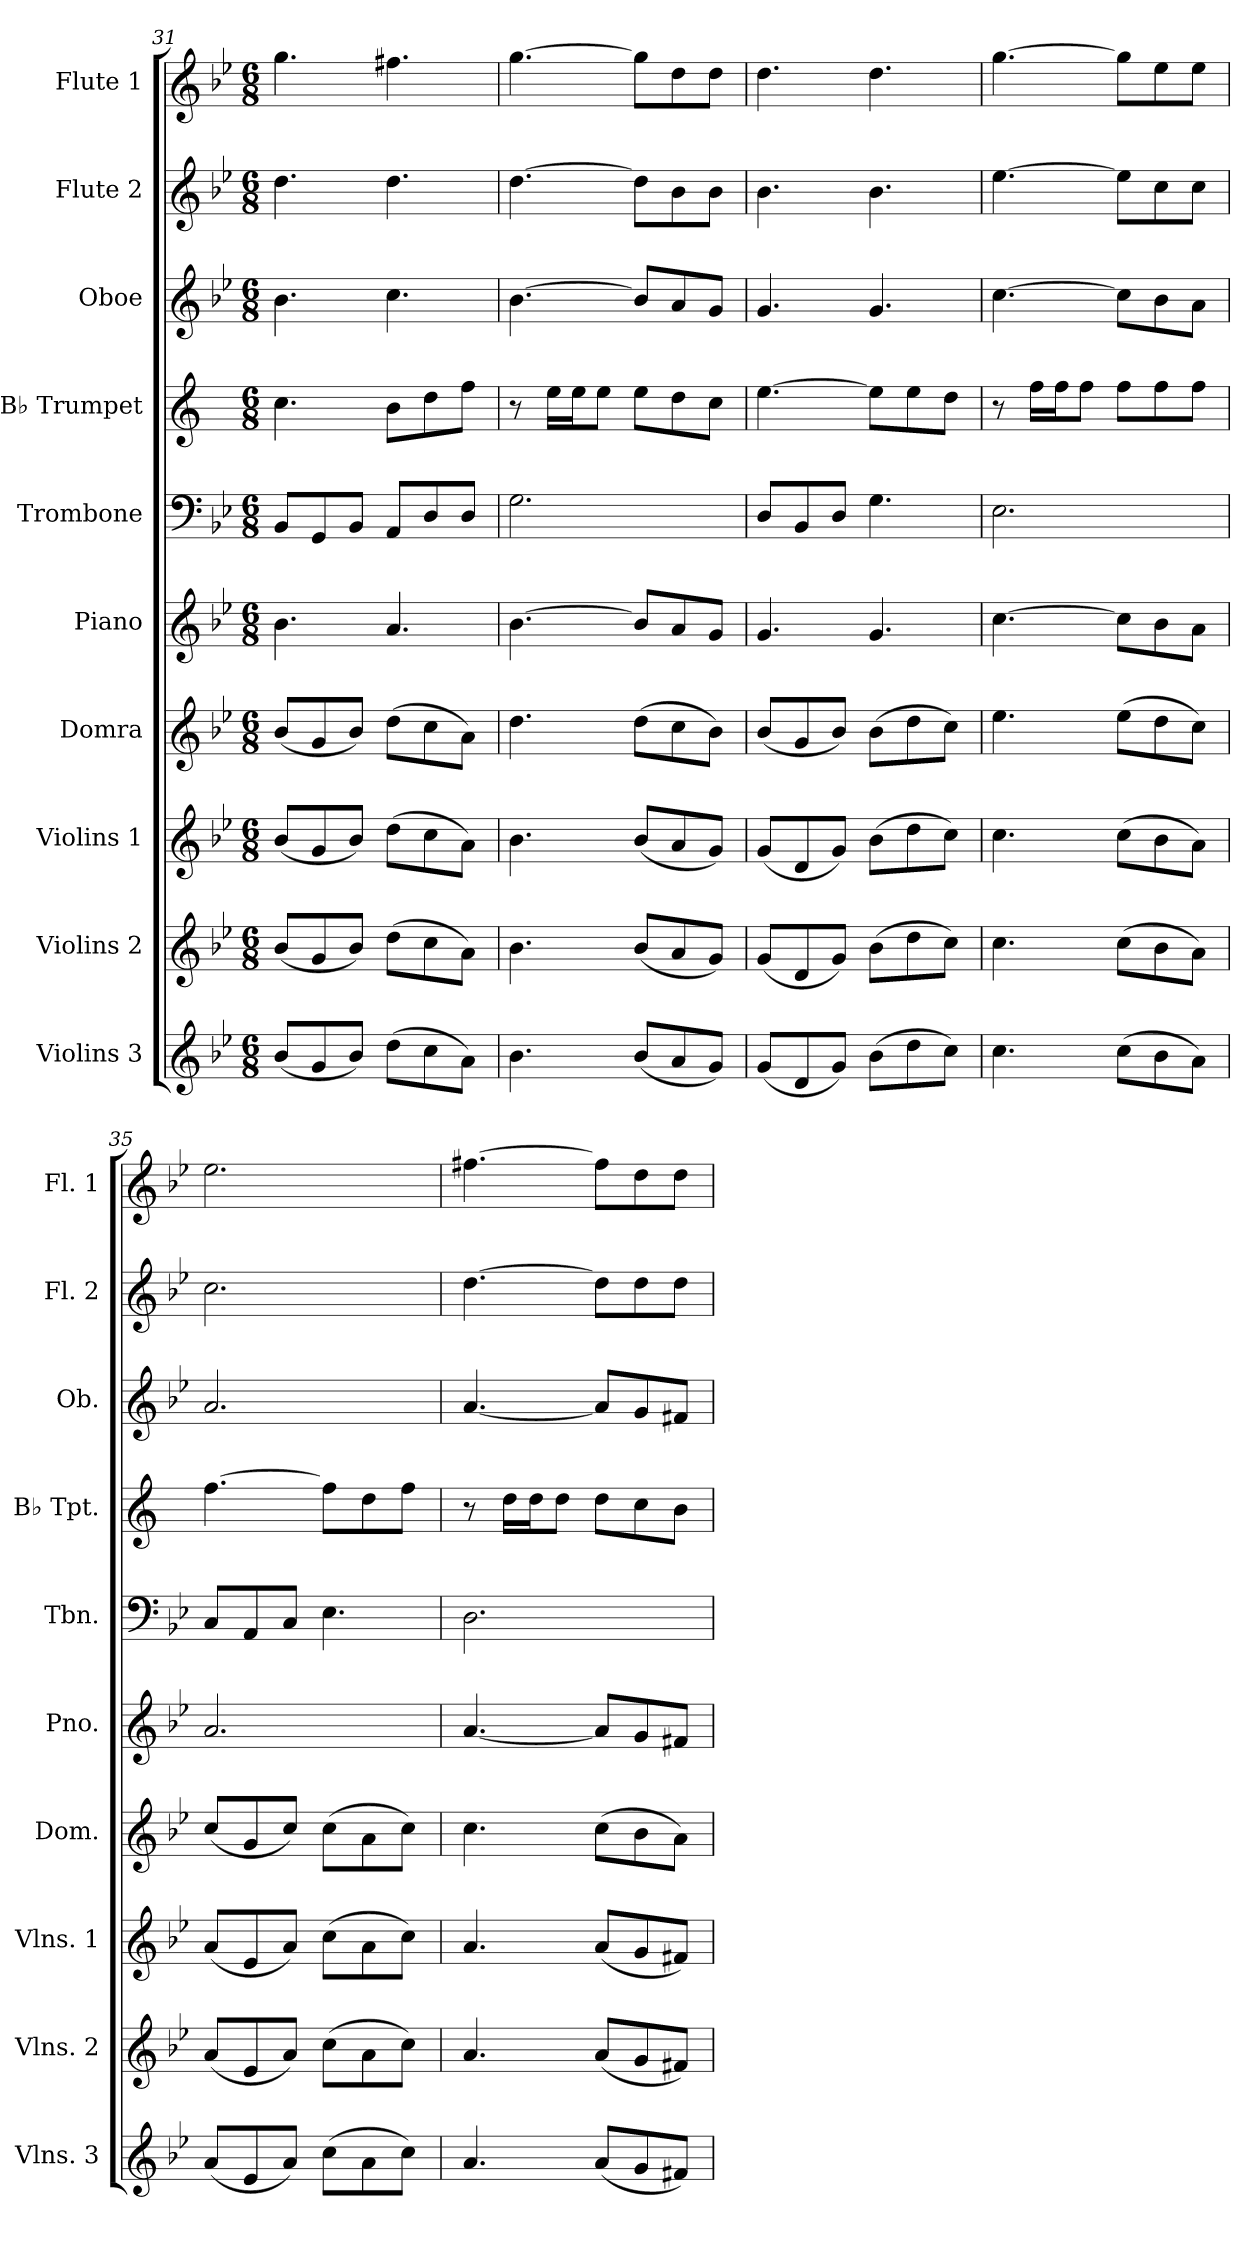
**kern	**kern	**kern	**kern	**kern	**kern	**kern	**kern	**kern	**kern
*part10	*part9	*part8	*part7	*part6	*part5	*part4	*part3	*part2	*part1
*staff10	*staff9	*staff8	*staff7	*staff6	*staff5	*staff4	*staff3	*staff2	*staff1
*I"Violins 3	*I"Violins 2	*I"Violins 1	*I"Domra	*I"Piano	*I"Trombone	*I"B♭ Trumpet	*I"Oboe	*I"Flute 2	*I"Flute 1
*I'Vlns. 3	*I'Vlns. 2	*I'Vlns. 1	*I'Dom.	*I'Pno.	*I'Tbn.	*I'B♭ Tpt.	*I'Ob.	*I'Fl. 2	*I'Fl. 1
*clefG2	*clefG2	*clefG2	*clefG2	*clefG2	*clefF4	*clefG2	*clefG2	*clefG2	*clefG2
*	*	*	*	*	*	*ITrd1c2	*	*	*
*k[b-e-]	*k[b-e-]	*k[b-e-]	*k[b-e-]	*k[b-e-]	*k[b-e-]	*k[b-e-]	*k[b-e-]	*k[b-e-]	*k[b-e-]
*M6/8	*M6/8	*M6/8	*M6/8	*M6/8	*M6/8	*M6/8	*M6/8	*M6/8	*M6/8
=31	=31	=31	=31	=31	=31	=31	=31	=31	=31
(<8b-/L	(<8b-/L	(<8b-/L	(<8b-/L	4.b-\	8BB-/L	4.b-\	4.b-\	4.dd\	4.gg\
8g/	8g/	8g/	8g/	.	8GG/	.	.	.	.
8b-/J)	8b-/J)	8b-/J)	8b-/J)	.	8BB-/J	.	.	.	.
(>8dd\L	(>8dd\L	(>8dd\L	(>8dd\L	4.a/	8AA/L	8a\L	4.cc\	4.dd\	4.ff#X\
8cc\	8cc\	8cc\	8cc\	.	8D/	8cc\	.	.	.
8a\J)	8a\J)	8a\J)	8a\J)	.	8D/J	8ee-\J	.	.	.
=32	=32	=32	=32	=32	=32	=32	=32	=32	=32
4.b-\	4.b-\	4.b-\	4.dd\	[4.b-\	2.G\	8r	[4.b-\	[4.dd\	[4.gg\
.	.	.	.	.	.	16dd\LL	.	.	.
.	.	.	.	.	.	16dd\J	.	.	.
.	.	.	.	.	.	8dd\J	.	.	.
(<8b-/L	(<8b-/L	(<8b-/L	(>8dd\L	8b-/L]	.	8dd\L	8b-/L]	8dd\L]	8gg\L]
8a/	8a/	8a/	8cc\	8a/	.	8cc\	8a/	8b-\	8dd\
8g/J)	8g/J)	8g/J)	8b-\J)	8g/J	.	8b-\J	8g/J	8b-\J	8dd\J
=33	=33	=33	=33	=33	=33	=33	=33	=33	=33
(<8g/L	(<8g/L	(<8g/L	(<8b-/L	4.g/	8D/L	[4.dd\	4.g/	4.b-\	4.dd\
8d/	8d/	8d/	8g/	.	8BB-/	.	.	.	.
8g/J)	8g/J)	8g/J)	8b-/J)	.	8D/J	.	.	.	.
(>8b-\L	(>8b-\L	(>8b-\L	(>8b-\L	4.g/	4.G\	8dd\L]	4.g/	4.b-\	4.dd\
8dd\	8dd\	8dd\	8dd\	.	.	8dd\	.	.	.
8cc\J)	8cc\J)	8cc\J)	8cc\J)	.	.	8cc\J	.	.	.
!!LO:PB:g=z
=34	=34	=34	=34	=34	=34	=34	=34	=34	=34
4.cc\	4.cc\	4.cc\	4.ee-\	[4.cc\	2.E-\	8r	[4.cc\	[4.ee-\	[4.gg\
.	.	.	.	.	.	16ee-\LL	.	.	.
.	.	.	.	.	.	16ee-\J	.	.	.
.	.	.	.	.	.	8ee-\J	.	.	.
(>8cc\L	(>8cc\L	(>8cc\L	(>8ee-\L	8cc\L]	.	8ee-\L	8cc\L]	8ee-\L]	8gg\L]
8b-\	8b-\	8b-\	8dd\	8b-\	.	8ee-\	8b-\	8cc\	8ee-\
8a\J)	8a\J)	8a\J)	8cc\J)	8a\J	.	8ee-\J	8a\J	8cc\J	8ee-\J
=35	=35	=35	=35	=35	=35	=35	=35	=35	=35
(<8a/L	(<8a/L	(<8a/L	(<8cc/L	2.a/	8C/L	[4.ee-\	2.a/	2.cc\	2.ee-\
8e-/	8e-/	8e-/	8g/	.	8AA/	.	.	.	.
8a/J)	8a/J)	8a/J)	8cc/J)	.	8C/J	.	.	.	.
(>8cc\L	(>8cc\L	(>8cc\L	(>8cc\L	.	4.E-\	8ee-\L]	.	.	.
8a\	8a\	8a\	8a\	.	.	8cc\	.	.	.
8cc\J)	8cc\J)	8cc\J)	8cc\J)	.	.	8ee-\J	.	.	.
=36	=36	=36	=36	=36	=36	=36	=36	=36	=36
4.a/	4.a/	4.a/	4.cc\	[4.a/	2.D\	8r	[4.a/	[4.dd\	[4.ff#X\
.	.	.	.	.	.	16cc\LL	.	.	.
.	.	.	.	.	.	16cc\J	.	.	.
.	.	.	.	.	.	8cc\J	.	.	.
(<8a/L	(<8a/L	(<8a/L	(>8cc\L	8a/L]	.	8cc\L	8a/L]	8dd\L]	8ff#\L]
8g/	8g/	8g/	8b-\	8g/	.	8b-\	8g/	8dd\	8dd\
8f#X/J)	8f#X/J)	8f#X/J)	8a\J)	8f#X/J	.	8a\J	8f#X/J	8dd\J	8dd\J
=	=	=	=	=	=	=	=	=	=
*-	*-	*-	*-	*-	*-	*-	*-	*-	*-
